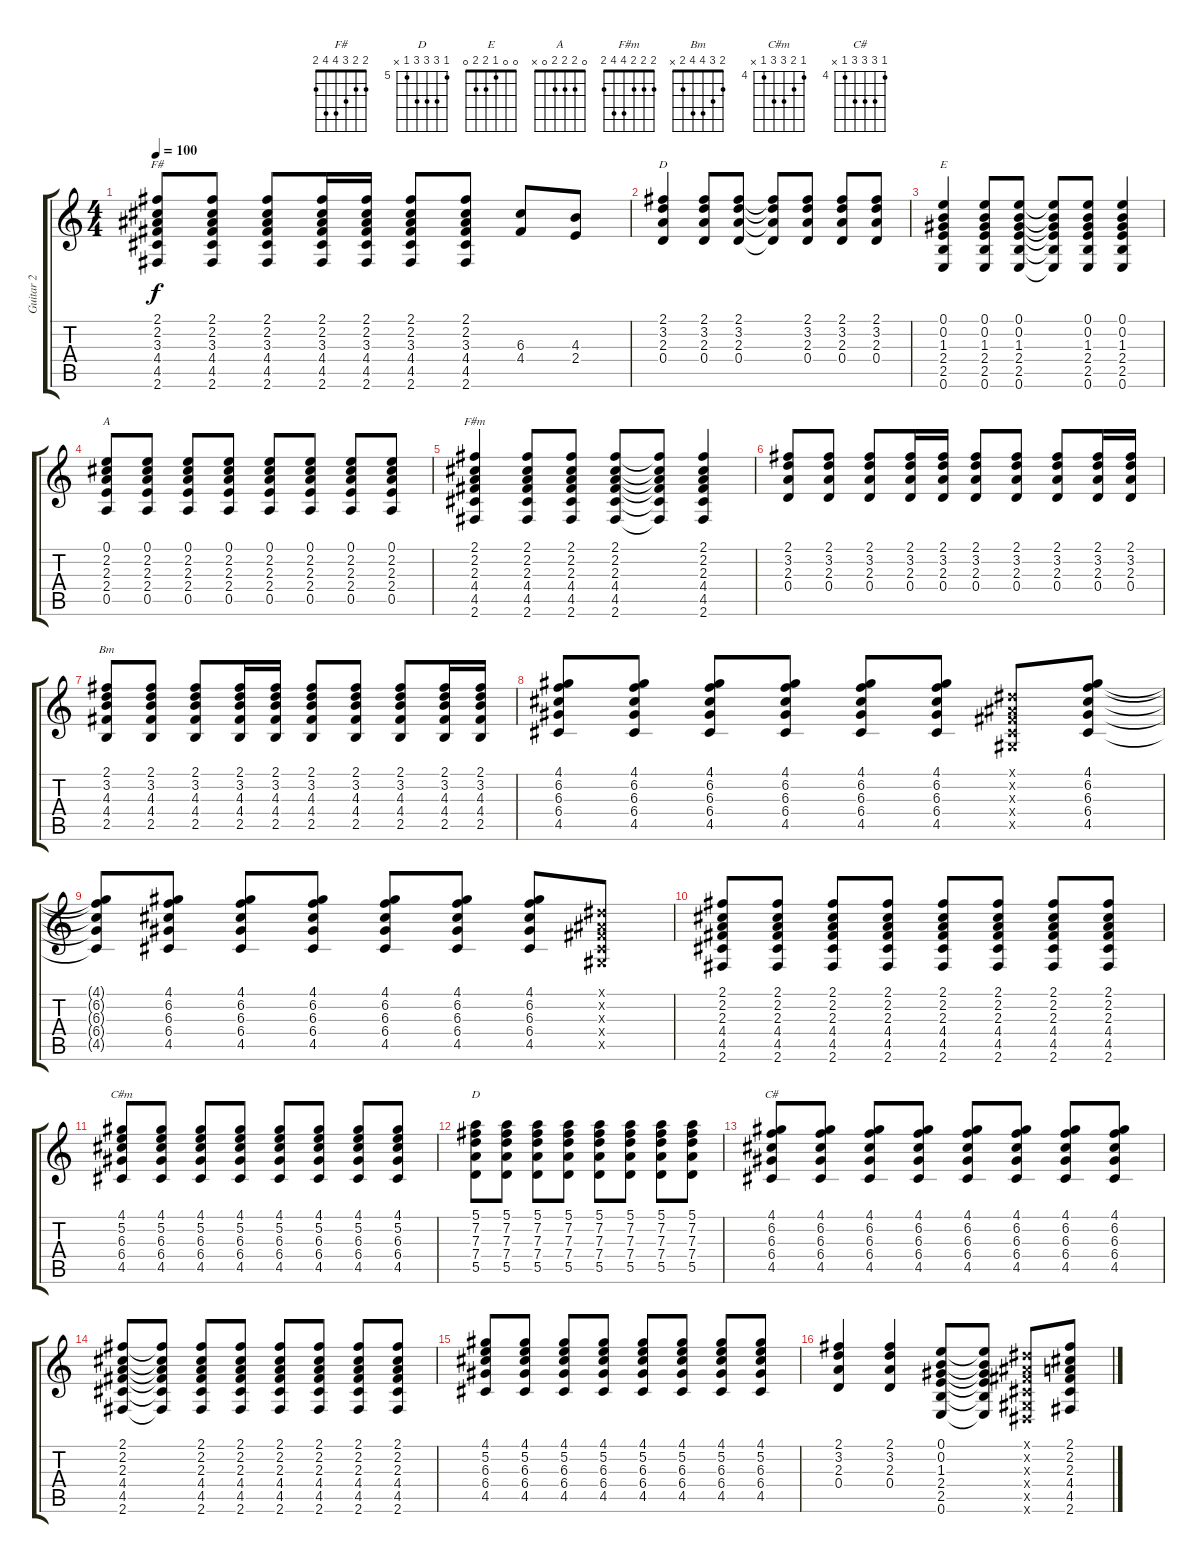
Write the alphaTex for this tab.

\track ("Guitar 2" "Guitar 2") {instrument acousticguitarsteel}
\staff {score tabs}
\tuning (E4 B3 G3 D3 A2 E2) {hide}
\chord ("F#" 2 2 3 4 4 2)
\chord ("D" 2 3 2 0 x x)
\chord ("E" 0 0 1 2 2 0)
\chord ("A" 0 2 2 2 0 x)
\chord ("F#m" 2 2 2 4 4 2)
\chord ("Bm" 2 3 4 4 2 x)
\chord ("C#m" 4 5 6 6 4 x) {firstfret 4}
\chord ("D" 5 7 7 7 5 x) {firstfret 5}
\chord ("C#" 4 6 6 6 4 x) {firstfret 4}
\ts (4 4)
\tempo 100
\clef g2
\ks c
(2.1 2.2 3.3 4.4 4.5 2.6).8{ch "F#" dy f} (2.1 2.2 3.3 4.4 4.5 2.6).8 (2.1 2.2 3.3 4.4 4.5 2.6).8 (2.1 2.2 3.3 4.4 4.5 2.6).16 (2.1 2.2 3.3 4.4 4.5 2.6).16 (2.1 2.2 3.3 4.4 4.5 2.6).8 (2.1 2.2 3.3 4.4 4.5 2.6).8 (6.3 4.4).8 (4.3 2.4).8 |
(2.1 3.2 2.3 0.4).4{ch "D"} (2.1 3.2 2.3 0.4).8 (2.1 3.2 2.3 0.4).8 (2.1{t} 3.2{t} 2.3{t} 0.4{t}).8 (2.1 3.2 2.3 0.4).8 (2.1 3.2 2.3 0.4).8 (2.1 3.2 2.3 0.4).8 |
(0.1 0.2 1.3 2.4 2.5 0.6).4{ch "E"} (0.1 0.2 1.3 2.4 2.5 0.6).8 (0.1 0.2 1.3 2.4 2.5 0.6).8 (0.1{t} 0.2{t} 1.3{t} 2.4{t} 2.5{t} 0.6{t}).8 (0.1 0.2 1.3 2.4 2.5 0.6).8 (0.1 0.2 1.3 2.4 2.5 0.6).4 |
(0.1 2.2 2.3 2.4 0.5).8{ch "A"} (0.1 2.2 2.3 2.4 0.5).8 (0.1 2.2 2.3 2.4 0.5).8 (0.1 2.2 2.3 2.4 0.5).8 (0.1 2.2 2.3 2.4 0.5).8 (0.1 2.2 2.3 2.4 0.5).8 (0.1 2.2 2.3 2.4 0.5).8 (0.1 2.2 2.3 2.4 0.5).8 |
(2.1 2.2 2.3 4.4 4.5 2.6).4{ch "F#m"} (2.1 2.2 2.3 4.4 4.5 2.6).8 (2.1 2.2 2.3 4.4 4.5 2.6).8 (2.1 2.2 2.3 4.4 4.5 2.6).8 (2.1{t} 2.2{t} 2.3{t} 4.4{t} 4.5{t} 2.6{t}).8 (2.1 2.2 2.3 4.4 4.5 2.6).4 |
(2.1 3.2 2.3 0.4).8 (2.1 3.2 2.3 0.4).8 (2.1 3.2 2.3 0.4).8 (2.1 3.2 2.3 0.4).16 (2.1 3.2 2.3 0.4).16 (2.1 3.2 2.3 0.4).8 (2.1 3.2 2.3 0.4).8 (2.1 3.2 2.3 0.4).8 (2.1 3.2 2.3 0.4).16 (2.1 3.2 2.3 0.4).16 |
(2.1 3.2 4.3 4.4 2.5).8{ch "Bm"} (2.1 3.2 4.3 4.4 2.5).8 (2.1 3.2 4.3 4.4 2.5).8 (2.1 3.2 4.3 4.4 2.5).16 (2.1 3.2 4.3 4.4 2.5).16 (2.1 3.2 4.3 4.4 2.5).8 (2.1 3.2 4.3 4.4 2.5).8 (2.1 3.2 4.3 4.4 2.5).8 (2.1 3.2 4.3 4.4 2.5).16 (2.1 3.2 4.3 4.4 2.5).16 |
(4.1 6.2 6.3 6.4 4.5).8 (4.1 6.2 6.3 6.4 4.5).8 (4.1 6.2 6.3 6.4 4.5).8 (4.1 6.2 6.3 6.4 4.5).8 (4.1 6.2 6.3 6.4 4.5).8 (4.1 6.2 6.3 6.4 4.5).8 (-1.1{x} -1.2{x} -1.3{x} -1.4{x} -1.5{x}).8 (4.1 6.2 6.3 6.4 4.5).8 |
(4.1{t} 6.2{t} 6.3{t} 6.4{t} 4.5{t}).8 (4.1 6.2 6.3 6.4 4.5).8 (4.1 6.2 6.3 6.4 4.5).8 (4.1 6.2 6.3 6.4 4.5).8 (4.1 6.2 6.3 6.4 4.5).8 (4.1 6.2 6.3 6.4 4.5).8 (4.1 6.2 6.3 6.4 4.5).8 (-1.1{x} -1.2{x} -1.3{x} -1.4{x} -1.5{x}).8 |
(2.1 2.2 2.3 4.4 4.5 2.6).8 (2.1 2.2 2.3 4.4 4.5 2.6).8 (2.1 2.2 2.3 4.4 4.5 2.6).8 (2.1 2.2 2.3 4.4 4.5 2.6).8 (2.1 2.2 2.3 4.4 4.5 2.6).8 (2.1 2.2 2.3 4.4 4.5 2.6).8 (2.1 2.2 2.3 4.4 4.5 2.6).8 (2.1 2.2 2.3 4.4 4.5 2.6).8 |
(4.1 5.2 6.3 6.4 4.5).8{ch "C#m"} (4.1 5.2 6.3 6.4 4.5).8 (4.1 5.2 6.3 6.4 4.5).8 (4.1 5.2 6.3 6.4 4.5).8 (4.1 5.2 6.3 6.4 4.5).8 (4.1 5.2 6.3 6.4 4.5).8 (4.1 5.2 6.3 6.4 4.5).8 (4.1 5.2 6.3 6.4 4.5).8 |
(5.1 7.2 7.3 7.4 5.5).8{ch "D"} (5.1 7.2 7.3 7.4 5.5).8 (5.1 7.2 7.3 7.4 5.5).8 (5.1 7.2 7.3 7.4 5.5).8 (5.1 7.2 7.3 7.4 5.5).8 (5.1 7.2 7.3 7.4 5.5).8 (5.1 7.2 7.3 7.4 5.5).8 (5.1 7.2 7.3 7.4 5.5).8 |
(4.1 6.2 6.3 6.4 4.5).8{ch "C#"} (4.1 6.2 6.3 6.4 4.5).8 (4.1 6.2 6.3 6.4 4.5).8 (4.1 6.2 6.3 6.4 4.5).8 (4.1 6.2 6.3 6.4 4.5).8 (4.1 6.2 6.3 6.4 4.5).8 (4.1 6.2 6.3 6.4 4.5).8 (4.1 6.2 6.3 6.4 4.5).8 |
(2.1 2.2 2.3 4.4 4.5 2.6).8 (2.1{t} 2.2{t} 2.3{t} 4.4{t} 4.5{t} 2.6{t}).8 (2.1 2.2 2.3 4.4 4.5 2.6).8 (2.1 2.2 2.3 4.4 4.5 2.6).8 (2.1 2.2 2.3 4.4 4.5 2.6).8 (2.1 2.2 2.3 4.4 4.5 2.6).8 (2.1 2.2 2.3 4.4 4.5 2.6).8 (2.1 2.2 2.3 4.4 4.5 2.6).8 |
(4.1 5.2 6.3 6.4 4.5).8 (4.1 5.2 6.3 6.4 4.5).8 (4.1 5.2 6.3 6.4 4.5).8 (4.1 5.2 6.3 6.4 4.5).8 (4.1 5.2 6.3 6.4 4.5).8 (4.1 5.2 6.3 6.4 4.5).8 (4.1 5.2 6.3 6.4 4.5).8 (4.1 5.2 6.3 6.4 4.5).8 |
(2.1 3.2 2.3 0.4).4 (2.1 3.2 2.3 0.4).4 (0.1 0.2 1.3 2.4 2.5 0.6).8 (0.1{t} 0.2{t} 1.3{t} 2.4{t} 2.5{t} 0.6{t}).8 (-1.1{x} -1.2{x} -1.3{x} -1.4{x} -1.5{x} -1.6{x}).8 (2.1 2.2 2.3 4.4 4.5 2.6).8
